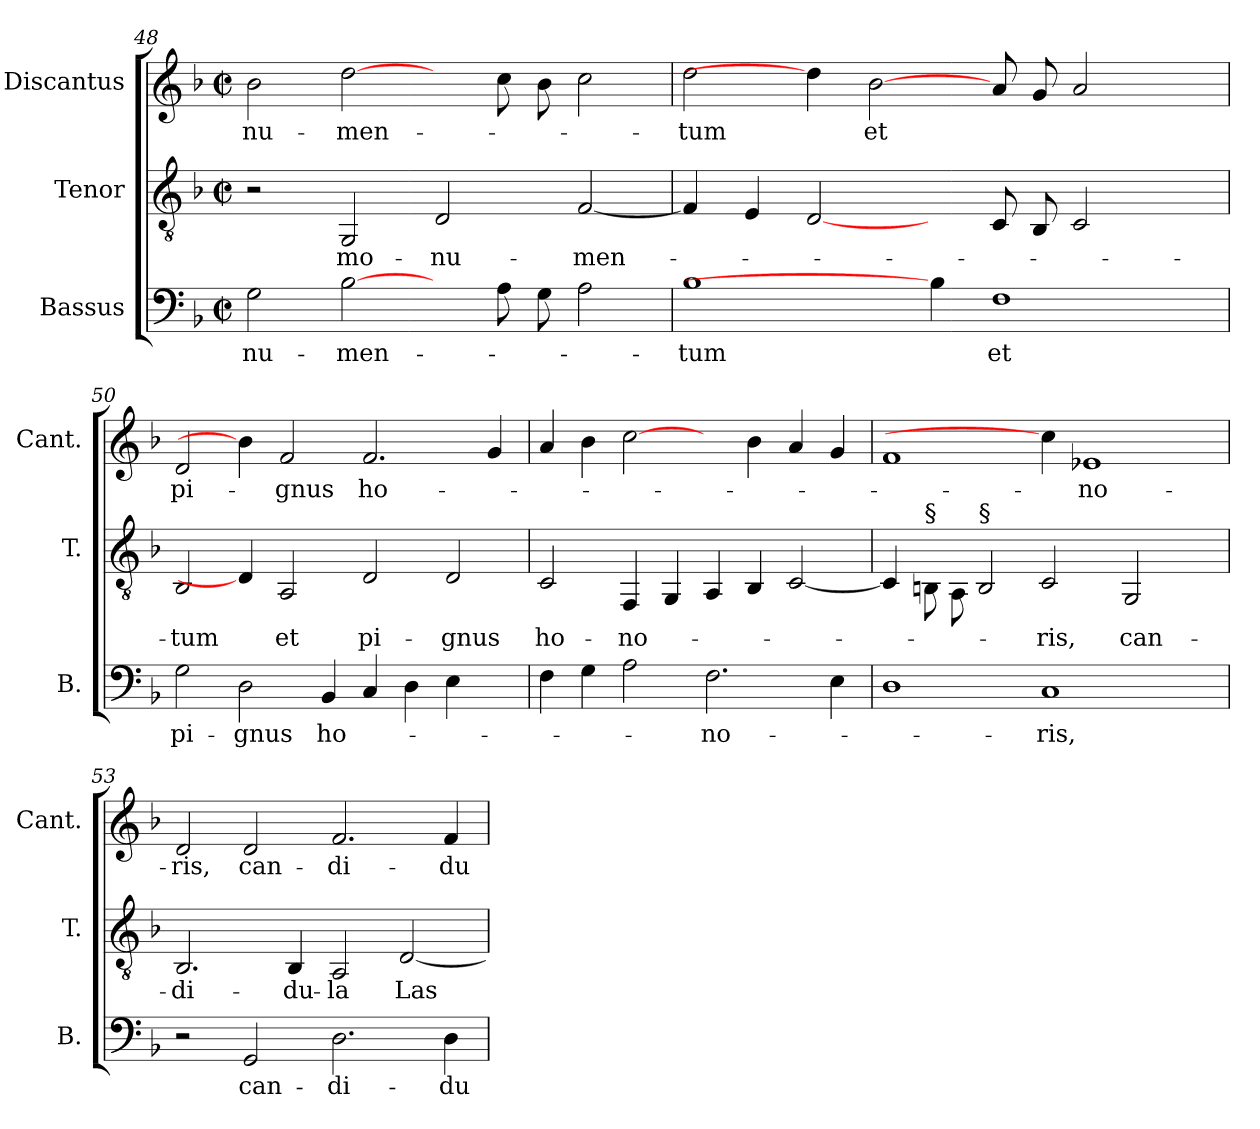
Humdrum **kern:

**kern	**text	**kern	**text	**kern	**text
*part3	*part3	*part2	*part2	*part1	*part1
*staff3	*staff3	*staff2	*staff2	*staff1	*staff1
*I"Bassus	*	*I"Tenor	*	*I"Discantus	*
*I'B.	*	*I'T.	*	*I'Cant.	*
*clefF4	*	*clefGv2	*	*clefG2	*
*k[b-]	*	*k[b-]	*	*k[b-]	*
*F:	*	*F:	*	*F:	*
*M2/2	*	*M2/2	*	*M2/2	*
*met(c|)	*	*met(c|)	*	*met(c|)	*
=48	=48	=48	=48	=48	=48
!	!LO:LY:b:color=#000000	!	!	!	!
!	!	!	!	!	!LO:LY:b:color=#000000
2Gi\	-nu-	2r	.	2b-i\	-nu-
!	!LO:LY:b:color=#000000	!	!	!	!
!	!	!	!LO:LY:b:color=#000000	!	!
!	!	!	!	!	!LO:LY:b:color=#000000
[2B-i\	-men-	2GGi/	mo-	[2ddi\	-men-
!	!	!	!LO:LY:b:color=#000000	!	!
4ryy	.	2Di/	-nu-	4ryy	.
8Ai\	.	.	.	8cci\	.
8Gi\	.	.	.	8b-i\	.
!	!	!	!LO:LY:b:color=#000000	!	!
2Ai\	.	[<2Fi/	-men-	2cci\	.
=49	=49	=49	=49	=49	=49
!	!LO:LY:b:color=#000000	!	!	!	!
!	!	!	!	!	!LO:LY:b:color=#000000
1B-i	-tum	4Fi/]	.	2ddi\	-tum
.	.	4Ei/	.	.	.
.	.	[2Di/	.	4ddi\]	.
!	!	!	!	!	!LO:LY:b:color=#000000
.	.	.	.	[2b-i\	et
4B-i\]	.	4ryy	.	.	.
!	!LO:LY:b:color=#000000	!	!	!	!
1Fi	et	8Ci/	.	8ai/	.
.	.	8BB-i/	.	8gi/	.
.	.	2Ci/	.	2ai/	.
.	.	4ryy	.	4ryy	.
!!LO:LB:g=z
=50	=50	=50	=50	=50	=50
!	!LO:LY:b:color=#000000	!	!	!	!
!	!	!	!LO:LY:b:color=#000000	!	!
!	!	!	!	!	!LO:LY:b:color=#000000
2Gi\	pi-	2BB-i/	-tum	2di/	pi-
!	!LO:LY:b:color=#000000	!	!	!	!
2Di\	-gnus	4Di/]	.	4b-i\]	.
!	!	!	!LO:LY:b:color=#000000	!	!
!	!	!	!	!	!LO:LY:b:color=#000000
.	.	2AAi/	et	2fi/	-gnus
!	!LO:LY:b:color=#000000	!	!	!	!
4BB-i/	ho-	.	.	.	.
!	!	!	!LO:LY:b:color=#000000	!	!
!	!	!	!	!	!LO:LY:b:color=#000000
4Ci/	.	2Di/	pi-	2.fi/	ho-
4Di\	.	.	.	.	.
!	!	!	!LO:LY:b:color=#000000	!	!
4Ei\	.	2Di/	-gnus	.	.
4ryy	.	.	.	4gi/	.
=51	=51	=51	=51	=51	=51
!	!	!	!LO:LY:b:color=#000000	!	!
4Fi\	.	2Ci/	ho-	4ai/	.
4Gi\	.	.	.	4b-i\	.
!	!	!	!LO:LY:b:color=#000000	!	!
2Ai\	.	4FFi/	-no-	[2cci\	.
.	.	4GGi/	.	.	.
!	!LO:LY:b:color=#000000	!	!	!	!
2.Fi\	-no-	4AAi/	.	4ryy	.
.	.	4BB-i/	.	4b-i\	.
.	.	[<2Ci/	.	4ai/	.
4Ei\	.	.	.	4gi/	.
=52	=52	=52	=52	=52	=52
1Di	.	4Ci/]	.	1fi	.
!	!	!LO:TX:a:t=§	!	!	!
.	.	8BBi\	.	.	.
.	.	8AAi\	.	.	.
!	!	!LO:TX:a:t=§	!	!	!
.	.	2BBi/	.	.	.
!	!LO:LY:b:color=#000000	!	!	!	!
!	!	!	!LO:LY:b:color=#000000	!	!
1Ci	-ris,	2Ci/	-ris,	4cci\]	.
!	!	!	!	!	!LO:LY:b:color=#000000
.	.	.	.	1e-Xi	-no-
!	!	!	!LO:LY:b:color=#000000	!	!
.	.	2GGi/	can-	.	.
4ryy	.	4ryy	.	.	.
=53	=53	=53	=53	=53	=53
!	!	!	!LO:LY:b:color=#000000	!	!
!	!	!	!	!	!LO:LY:b:color=#000000
2r	.	2.BB-i/	-di-	2di/	-ris,
!	!LO:LY:b:color=#000000	!	!	!	!
!	!	!	!	!	!LO:LY:b:color=#000000
2GGi/	can-	.	.	2di/	can-
!	!	!	!LO:LY:b:color=#000000	!	!
.	.	4BB-i/	-du-	.	.
!	!LO:LY:b:color=#000000	!	!	!	!
!	!	!	!LO:LY:b:color=#000000	!	!
!	!	!	!	!	!LO:LY:b:color=#000000
2.Di\	-di-	2AAi/	-la	2.fi/	-di-
!	!	!	!LO:LY:b:color=#000000	!	!
.	.	[<2Di/	Las-	.	.
!	!LO:LY:b:color=#000000	!	!	!	!
!	!	!	!	!	!LO:LY:b:color=#000000
4Di\	-du-	.	.	4fi/	-du-
=	=	=	=	=	=
*-	*-	*-	*-	*-	*-
